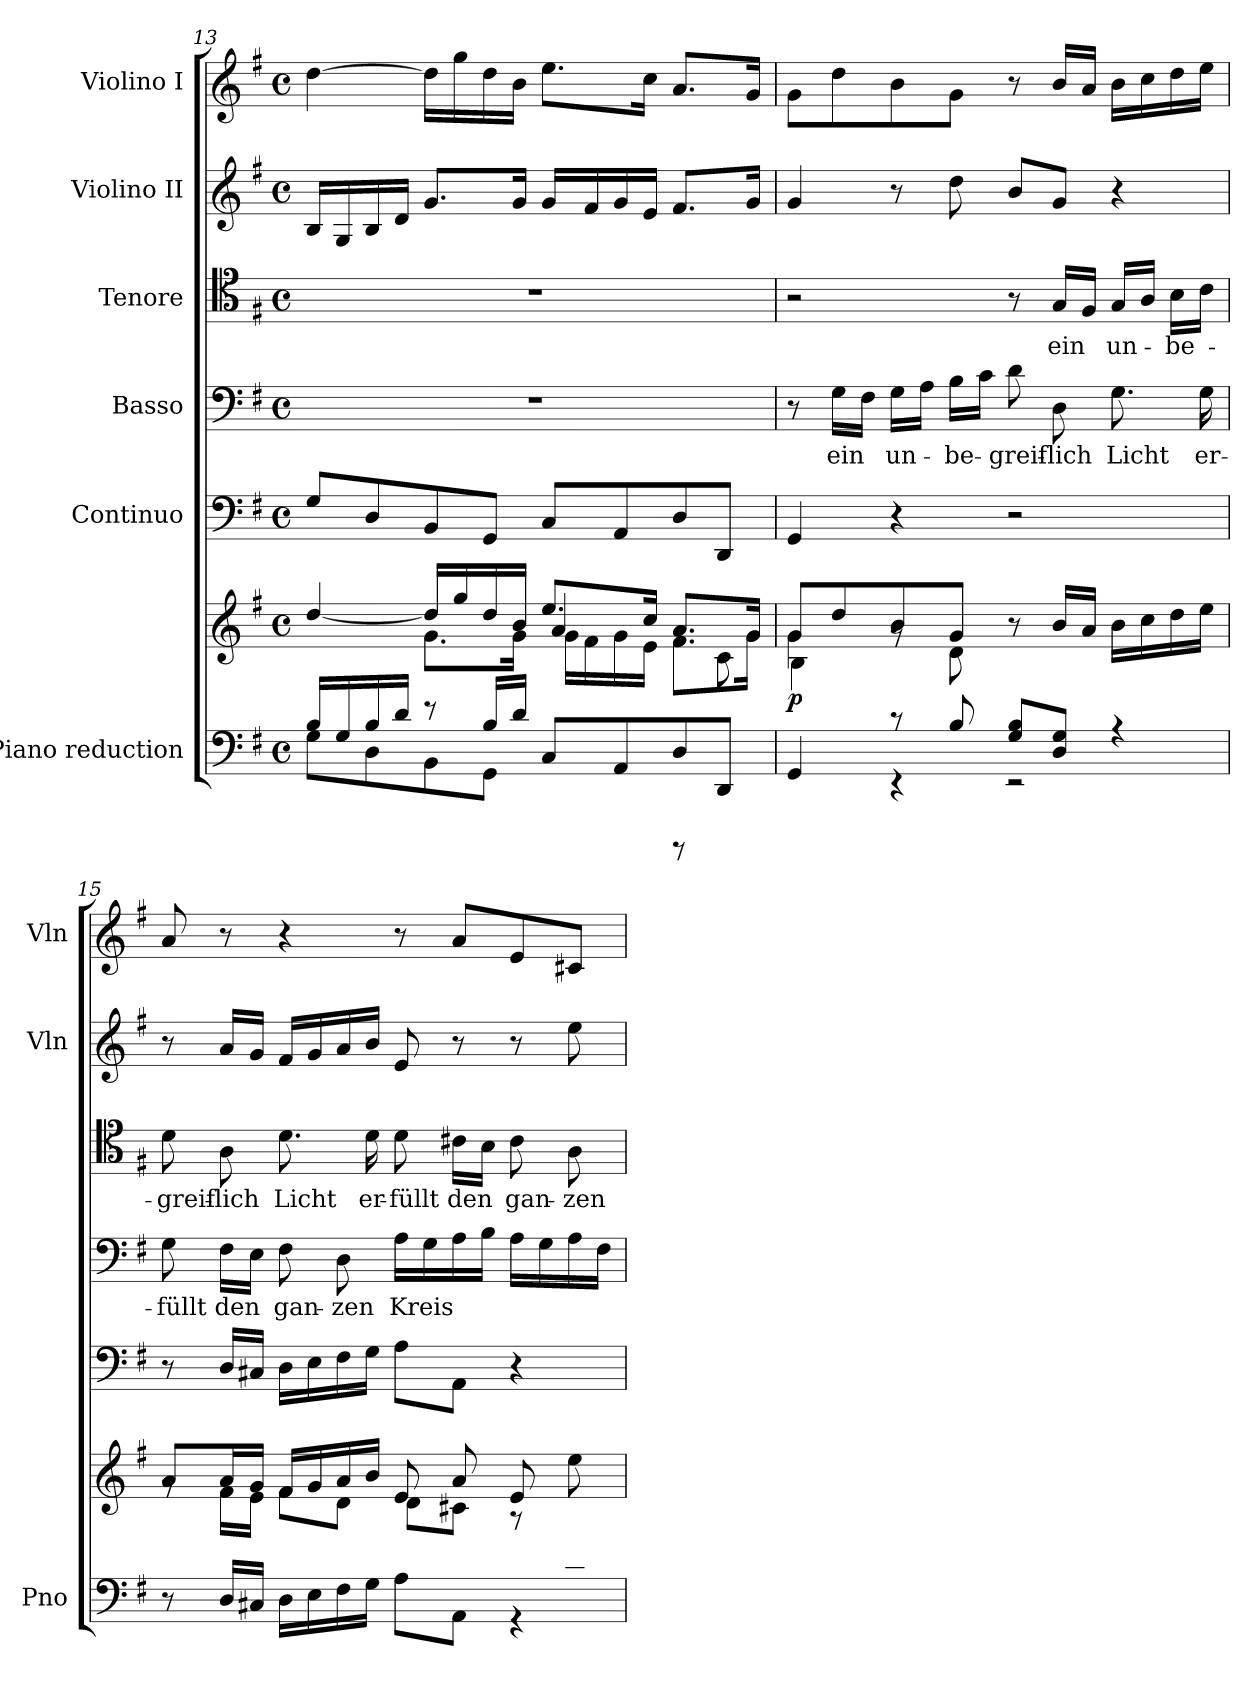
**kern	**kern	**dynam	**kern	**kern	**text	**kern	**text	**kern	**dynam	**kern	**dynam
*part6	*part6	*part6	*part5	*part4	*part4	*part3	*part3	*part2	*part2	*part1	*part1
*staff7	*staff6	*staff6/7	*staff5	*staff4	*staff4	*staff3	*staff3	*staff2	*staff2	*staff1	*staff1
*I"Piano reduction	*	*	*I"Continuo	*I"Basso	*	*I"Tenore	*	*I"Violino II	*	*I"Violino I	*
*I'Pno	*	*	*	*	*	*	*	*I'Vln	*	*I'Vln	*
!!LO:PB:g=z
*clefF4	*clefG2	*	*clefF4	*clefF4	*	*clefC4	*	*clefG2	*	*clefG2	*
*k[f#]	*k[f#]	*	*k[f#]	*k[f#]	*	*k[f#]	*	*k[f#]	*	*k[f#]	*
*M4/4	*M4/4	*	*M4/4	*M4/4	*	*M4/4	*	*M4/4	*	*M4/4	*
*met(c)	*met(c)	*	*met(c)	*met(c)	*	*met(c)	*	*met(c)	*	*met(c)	*
=13	=13	=13	=13	=13	=13	=13	=13	=13	=13	=13	=13
*^	*^	*	*	*	*	*	*	*	*	*	*
*	*	*	*^	*	*	*	*	*	*	*	*	*	*
16B/LL	8G\L	[4dd/	4ryy	2ryy	.	8G/L	1r	.	1r	.	16B/LL	.	[4dd\	.
16G/	.	.	.	.	.	.	.	.	.	.	16G/	.	.	.
16B/	8D\	.	.	.	.	8D/	.	.	.	.	16B/	.	.	.
16d/JJ	.	.	.	.	.	.	.	.	.	.	16d/JJ	.	.	.
8r	8BB\	16dd/LL]	8.g\L	.	.	8BB/	.	.	.	.	8.g/L	.	16dd\LL]	.
.	.	16gg/	.	.	.	.	.	.	.	.	.	.	16gg\	.
16B/LL	8GG\J	16dd/	.	.	.	8GG/J	.	.	.	.	.	.	16dd\	.
16d/JJ	.	16b/JJ	16g\Jk	.	.	.	.	.	.	.	16g/Jk	.	16b\JJ	.
4ryy	8C/L	8.ee/L	4a/	16g\LL	.	8C/L	.	.	.	.	16g/LL	.	8.ee\L	.
.	.	.	.	16f#\	.	.	.	.	.	.	16f#/	.	.	.
.	8AA/	.	.	16g\	.	8AA/	.	.	.	.	16g/	.	.	.
.	.	16cc/Jk	.	16e\JJ	.	.	.	.	.	.	16e/JJ	.	16cc\Jk	.
8rGGGG	8D/	8.a/L	8.f#\L	8ryy	.	8D/	.	.	.	.	8.f#/L	.	8.a/L	.
8ryy	8DD/J	.	.	8c\	.	8DD/J	.	.	.	.	.	.	.	.
.	.	16g/Jk	16g\Jk	.	.	.	.	.	.	.	16g/Jk	.	16g/Jk	.
=14	=14	=14	=14	=14	=14	=14	=14	=14	=14	=14	=14	=14	=14	=14
!	!	!	!	!	!LO:DY:b	!	!	!	!	!	!	!	!	!
4ryy	4GG/	8g/L	4g\	4B\	p	4GG/	8r	.	2r	.	4g/	.	8g\L	.
!	!	!	!	!	!	!	!	!LO:LY:b	!	!	!	!	!	!LO:DY:b
.	.	8dd/	.	.	.	.	16G\LL	ein	.	.	.	.	8dd\	other-dynamics
.	.	.	.	.	.	.	16F#\JJ	.	.	.	.	.	.	.
!	!	!	!	!	!	!	!	!LO:LY:b	!	!	!	!	!	!
8r	4r	8b/	8rg	2.ryy	.	4r	16G\LL	un-	.	.	8r	.	8b\	.
.	.	.	.	.	.	.	16A\JJ	.	.	.	.	.	.	.
!	!	!	!	!	!	!	!	!LO:LY:b	!	!	!	!LO:DY:b	!	!
8B/	.	8g/J	8d\	.	.	.	16B\LL	-be-	.	.	8dd\	other-dynamics	8g\J	.
.	.	.	.	.	.	.	16c\JJ	.	.	.	.	.	.	.
!	!	!	!	!	!	!	!	!LO:LY:b	!	!	!	!	!	!
8G/ 8B/L	2r	8r	2ryy	.	.	2r	8d\	-greif-	8r	.	8b/L	.	8r	.
!	!	!	!	!	!	!	!	!LO:LY:b	!	!LO:LY:b	!	!	!	!
8D/ 8G/J	.	16b/LL	.	.	.	.	8D\	-lich	16G/LL	ein	8g/J	.	16b/LL	.
.	.	16a/JJ	.	.	.	.	.	.	16F#/JJ	.	.	.	16a/JJ	.
!	!	!	!	!	!	!	!	!LO:LY:b	!	!LO:LY:b	!	!	!	!
4r	.	16b\LL	.	.	.	.	8.G\	Licht	16G/LL	un-	4r	.	16b\LL	.
.	.	16cc\	.	.	.	.	.	.	16A/JJ	.	.	.	16cc\	.
!	!	!	!	!	!	!	!	!	!	!LO:LY:b	!	!	!	!
.	.	16dd\	.	.	.	.	.	.	16B\LL	-be-	.	.	16dd\	.
!	!	!	!	!	!	!	!	!LO:LY:b	!	!	!	!	!	!
.	.	16ee\JJ	.	.	.	.	16G\	er-	16c\JJ	.	.	.	16ee\JJ	.
*	*	*	*v	*v	*	*	*	*	*	*	*	*	*	*
=15	=15	=15	=15	=15	=15	=15	=15	=15	=15	=15	=15	=15	=15
!	!	!	!	!	!	!	!LO:LY:b	!	!LO:LY:b	!	!	!	!
2..ryy	8r	8a/L	8rg	.	8r	8G\	-füllt	8d\	-greif-	8r	.	8a/	.
!	!	!	!	!	!	!	!LO:LY:b	!	!LO:LY:b	!	!	!	!
.	16D/LL	16a/L	16f#\LL	.	16D/LL	16F#\LL	den	8A\	-lich	16a/LL	.	8r	.
.	16C#X/JJ	16g/JJ	16e\JJ	.	16C#X/JJ	16E\JJ	.	.	.	16g/JJ	.	.	.
!	!	!	!	!	!	!	!LO:LY:b	!	!LO:LY:b	!	!	!	!
.	16D\LL	16f#/LL	8f#\L	.	16D\LL	8F#\	gan-	8.d\	Licht	16f#/LL	.	4r	.
.	16E\	16g/	.	.	16E\	.	.	.	.	16g/	.	.	.
!	!	!	!	!	!	!	!LO:LY:b	!	!	!	!	!	!
.	16F#\	16a/	8d\J	.	16F#\	8D\	-zen	.	.	16a/	.	.	.
!	!	!	!	!	!	!	!	!	!LO:LY:b	!	!	!	!
.	16G\JJ	16b/JJ	.	.	16G\JJ	.	.	16d\	er-	16b/JJ	.	.	.
!	!	!	!	!	!	!	!LO:LY:b	!	!LO:LY:b	!	!	!	!
.	8A\L	8e/L	8d\L	.	8A\L	16A\LL	Kreis	8d\	-füllt	8e/	.	8r	.
.	.	.	.	.	.	16G\	.	.	.	.	.	.	.
!	!	!	!	!	!	!	!	!	!LO:LY:b	!	!	!	!
.	8AA\J	8a/	8c#X\J	.	8AA\J	16A\	.	16c#X\LL	den	8r	.	8a/L	.
.	.	.	.	.	.	16B\JJ	.	16B\JJ	.	.	.	.	.
!	!	!	!	!	!	!	!	!	!LO:LY:b	!	!	!	!
.	4r	8e/	8r	.	4r	16A\LL	.	8c#\	gan-	8r	.	8e/	.
.	.	.	.	.	.	16G\	.	.	.	.	.	.	.
!	!	!	!	!	!	!	!	!	!LO:LY:b	!	!	!	!
8c#X/J	.	8ryy	8ee\	.	.	16A\	.	8A\	-zen	8ee\	.	8c#X/J	.
.	.	.	.	.	.	16F#\JJ	.	.	.	.	.	.	.
*v	*v	*	*	*	*	*	*	*	*	*	*	*	*
*	*v	*v	*	*	*	*	*	*	*	*	*	*
=	=	=	=	=	=	=	=	=	=	=	=
*-	*-	*-	*-	*-	*-	*-	*-	*-	*-	*-	*-
